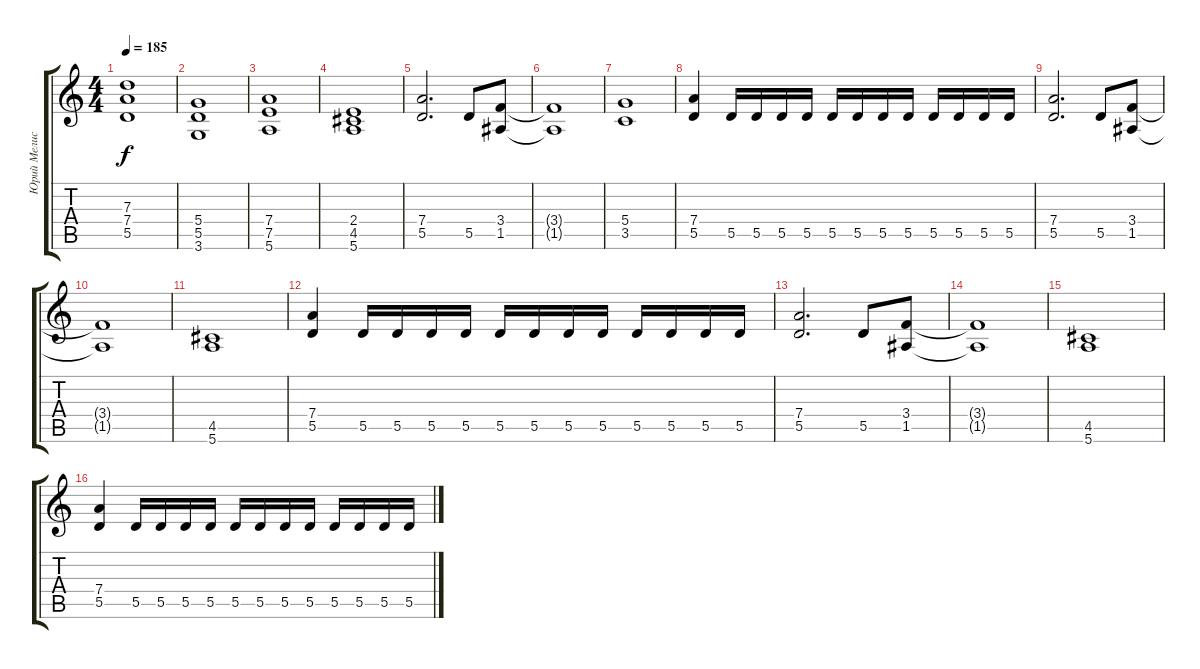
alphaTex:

\track ("Юрий Мелисов" "Юрий Мелис") {instrument distortionguitar}
\staff {score tabs}
\tuning (E4 B3 G3 D3 A2 E2) {hide}
\ts (4 4)
\tempo 185
\clef g2
\ks c
(7.3 7.4 5.5).1{dy f} |
(5.4 5.5 3.6).1 |
(7.4 7.5 5.6).1 |
(2.4 4.5 5.6).1 |
(7.4 5.5).2{d} 5.5.8 (3.4 1.5).8 |
(3.4{t} 1.5{t}).1 |
(5.4 3.5).1 |
(7.4 5.5).4 5.5.16 5.5.16 5.5.16 5.5.16 5.5.16 5.5.16 5.5.16 5.5.16 5.5.16 5.5.16 5.5.16 5.5.16 |
(7.4 5.5).2{d} 5.5.8 (3.4 1.5).8 |
(3.4{t} 1.5{t}).1 |
(4.5 5.6).1 |
(7.4 5.5).4 5.5.16 5.5.16 5.5.16 5.5.16 5.5.16 5.5.16 5.5.16 5.5.16 5.5.16 5.5.16 5.5.16 5.5.16 |
(7.4 5.5).2{d} 5.5.8 (3.4 1.5).8 |
(3.4{t} 1.5{t}).1 |
(4.5 5.6).1 |
(7.4 5.5).4 5.5.16 5.5.16 5.5.16 5.5.16 5.5.16 5.5.16 5.5.16 5.5.16 5.5.16 5.5.16 5.5.16 5.5.16
